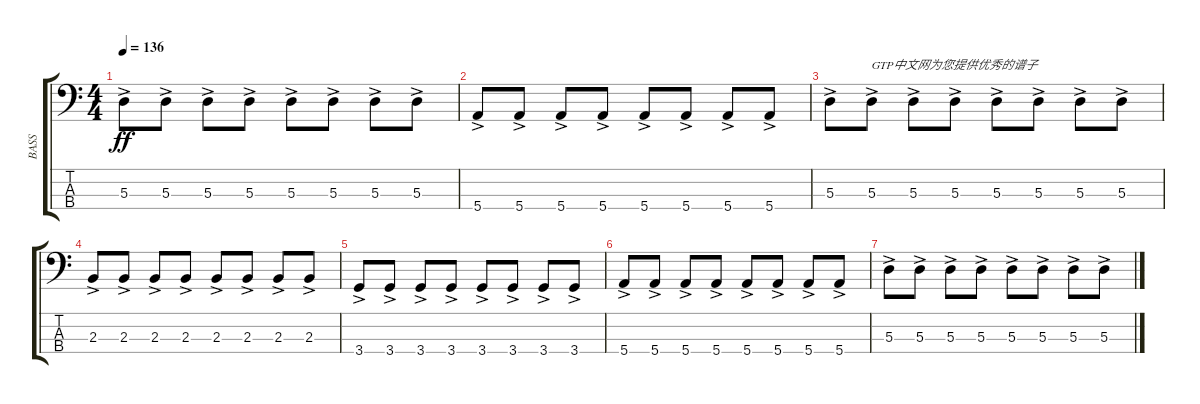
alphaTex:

\track ("BASS" "BASS") {instrument fretlessbass}
\staff {score tabs}
\tuning (G2 D2 A1 E1) {hide}
\ts (4 4)
\tempo 136
\clef f4
\ks c
5.3{ac}.8{dy ff} 5.3{ac}.8 5.3{ac}.8 5.3{ac}.8 5.3{ac}.8 5.3{ac}.8 5.3{ac}.8 5.3{ac}.8 |
5.4{ac}.8 5.4{ac}.8 5.4{ac}.8 5.4{ac}.8 5.4{ac}.8 5.4{ac}.8 5.4{ac}.8 5.4{ac}.8 |
5.3{ac}.8 5.3{ac}.8{txt "GTP中文网为您提供优秀的谱子"} 5.3{ac}.8 5.3{ac}.8 5.3{ac}.8 5.3{ac}.8 5.3{ac}.8 5.3{ac}.8 |
2.3{ac}.8 2.3{ac}.8 2.3{ac}.8 2.3{ac}.8 2.3{ac}.8 2.3{ac}.8 2.3{ac}.8 2.3{ac}.8 |
3.4{ac}.8 3.4{ac}.8 3.4{ac}.8 3.4{ac}.8 3.4{ac}.8 3.4{ac}.8 3.4{ac}.8 3.4{ac}.8 |
5.4{ac}.8 5.4{ac}.8 5.4{ac}.8 5.4{ac}.8 5.4{ac}.8 5.4{ac}.8 5.4{ac}.8 5.4{ac}.8 |
5.3{ac}.8 5.3{ac}.8 5.3{ac}.8 5.3{ac}.8 5.3{ac}.8 5.3{ac}.8 5.3{ac}.8 5.3{ac}.8
